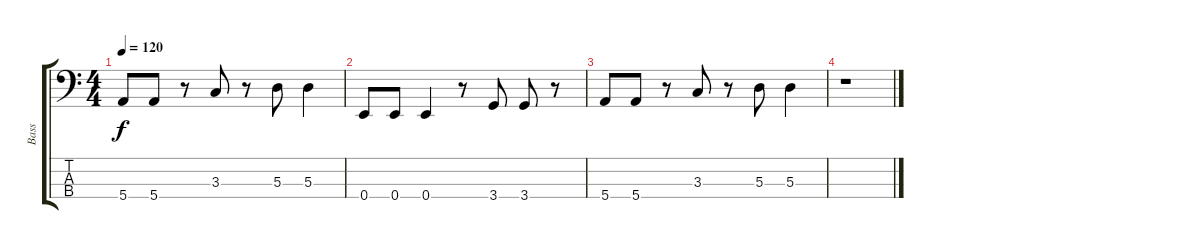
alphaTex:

\track ("Bass" "Bass") {instrument electricbassfinger}
\staff {score tabs}
\tuning (G2 D2 A1 E1) {hide}
\ts (4 4)
\tempo 120
\clef f4
\ks c
5.4.8{dy f} 5.4.8 r.8 3.3.8 r.8 5.3.8 5.3.4 |
0.4.8 0.4.8 0.4.4 r.8 3.4.8 3.4.8 r.8 |
5.4.8 5.4.8 r.8 3.3.8 r.8 5.3.8 5.3.4 |
r.1
